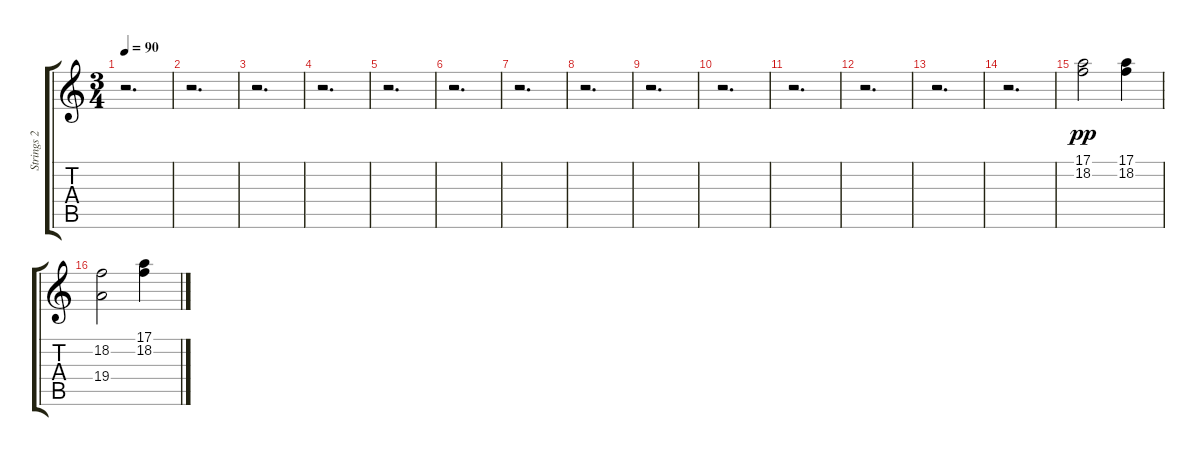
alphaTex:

\track ("Strings 2" "Strings 2") {instrument stringensemble2}
\staff {score tabs}
\tuning (E4 B3 G3 D3 A2 E2) {hide}
\ts (3 4)
\tempo 90
\clef g2
\ks c
r.2{d dy pp instrument stringensemble2} |
r.2{d} |
r.2{d} |
r.2{d} |
r.2{d} |
r.2{d} |
r.2{d} |
r.2{d} |
r.2{d} |
r.2{d} |
r.2{d} |
r.2{d} |
r.2{d} |
r.2{d} |
(17.1 18.2).2 (17.1 18.2).4 |
(18.2 19.4).2 (17.1 18.2).4
